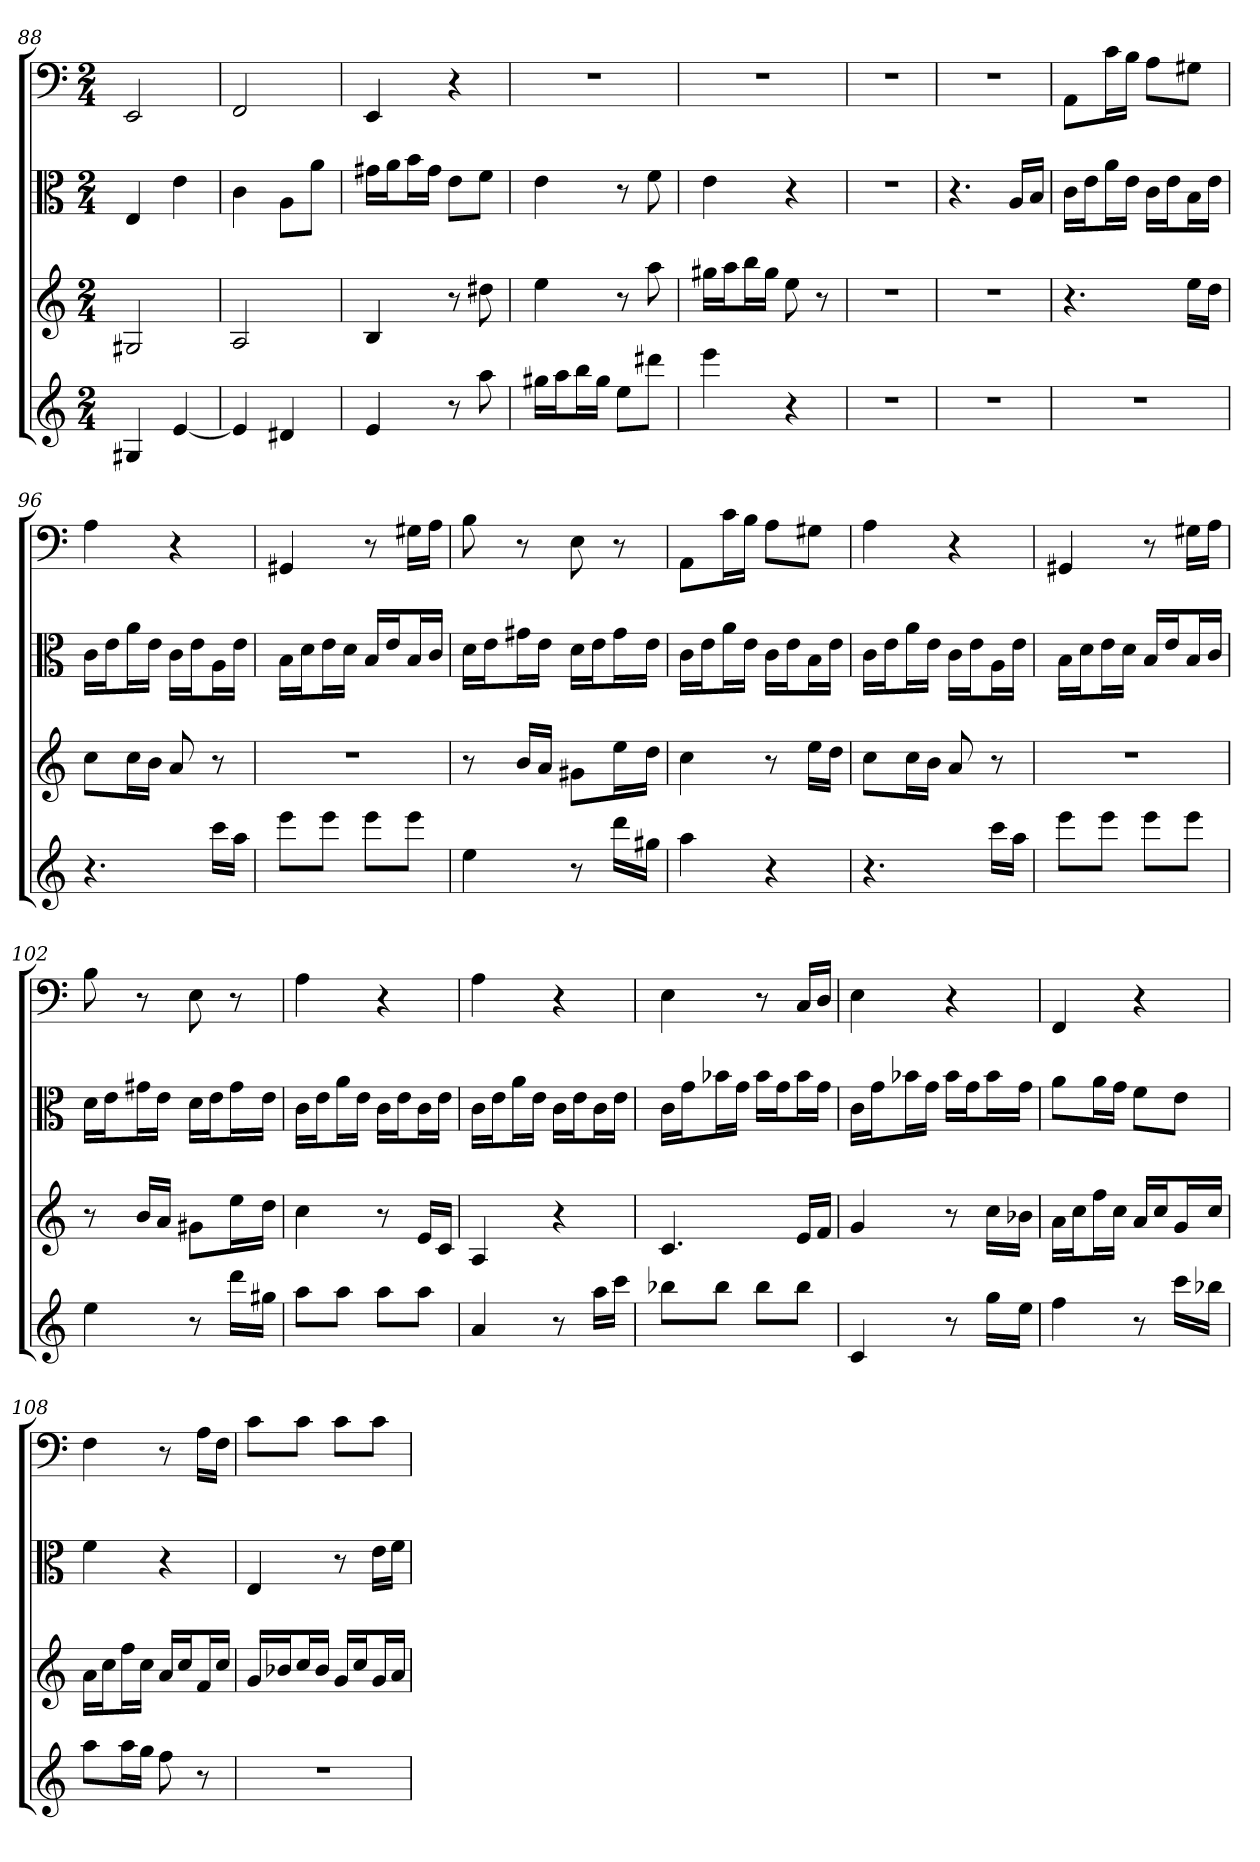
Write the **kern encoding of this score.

**kern	**kern	**kern	**kern
*part4	*part3	*part2	*part1
*staff4	*staff3	*staff2	*staff1
*	*	*clefC3	*clefF4
*k[]	*k[]	*k[]	*k[]
*C:	*C:	*C:	*C:
*M2/4	*M2/4	*M2/4	*M2/4
=88	=88	=88	=88
4G#X	2G#X	4E	2EE
[4e	.	4e	.
=89	=89	=89	=89
4e]	2A	4c	2FF
4d#X	.	8A\L	.
.	.	8a\J	.
=90	=90	=90	=90
4e	4B	16g#X\LL	4EE
.	.	16a\J	.
.	.	16b\L	.
.	.	16g#\JJ	.
8r	8r	8e\L	4r
8aa	8dd#X	8f\J	.
=91	=91	=91	=91
16gg#XLL	4ee	4e	2r
16aaJ	.	.	.
16bbL	.	.	.
16gg#JJ	.	.	.
8eeL	8r	8r	.
8ddd#XJ	8aa	8f	.
=92	=92	=92	=92
4eee	16gg#XLL	4e	2r
.	16aaJ	.	.
.	16bbL	.	.
.	16gg#JJ	.	.
4r	8ee	4r	.
.	8r	.	.
=93	=93	=93	=93
2r	2r	2r	2r
=94	=94	=94	=94
2r	2r	4.r	2r
.	.	16A/LL	.
.	.	16B/JJ	.
=95	=95	=95	=95
2r	4.r	16c\LL	8AA\L
.	.	16e\J	.
.	.	16a\L	16c\L
.	.	16e\JJ	16B\JJ
.	.	16c\LL	8A\L
.	.	16e\J	.
.	16eeLL	16B\L	8G#X\J
.	16ddJJ	16e\JJ	.
=96	=96	=96	=96
4.r	8ccL	16c\LL	4A
.	.	16e\J	.
.	16ccL	16a\L	.
.	16bJJ	16e\JJ	.
.	8a	16c\LL	4r
.	.	16e\J	.
16cccLL	8r	16A\L	.
16aaJJ	.	16e\JJ	.
=97	=97	=97	=97
8eeeL	2r	16B\LL	4GG#X
.	.	16d\J	.
8eeeJ	.	16e\L	.
.	.	16d\JJ	.
8eeeL	.	16B/LL	8r
.	.	16e/J	.
8eeeJ	.	16B/L	16G#X\LL
.	.	16c/JJ	16A\JJ
=98	=98	=98	=98
4ee	8r	16d\LL	8B
.	.	16e\J	.
.	16bLL	16g#X\L	8r
.	16aJJ	16e\JJ	.
8r	8g#XL	16d\LL	8E
.	.	16e\J	.
16dddLL	16eeL	16g#\L	8r
16gg#XJJ	16ddJJ	16e\JJ	.
=99	=99	=99	=99
4aa	4cc	16c\LL	8AA\L
.	.	16e\J	.
.	.	16a\L	16c\L
.	.	16e\JJ	16B\JJ
4r	8r	16c\LL	8A\L
.	.	16e\J	.
.	16eeLL	16B\L	8G#X\J
.	16ddJJ	16e\JJ	.
=100	=100	=100	=100
4.r	8ccL	16c\LL	4A
.	.	16e\J	.
.	16ccL	16a\L	.
.	16bJJ	16e\JJ	.
.	8a	16c\LL	4r
.	.	16e\J	.
16cccLL	8r	16A\L	.
16aaJJ	.	16e\JJ	.
=101	=101	=101	=101
8eeeL	2r	16B\LL	4GG#X
.	.	16d\J	.
8eeeJ	.	16e\L	.
.	.	16d\JJ	.
8eeeL	.	16B/LL	8r
.	.	16e/J	.
8eeeJ	.	16B/L	16G#X\LL
.	.	16c/JJ	16A\JJ
=102	=102	=102	=102
4ee	8r	16d\LL	8B
.	.	16e\J	.
.	16bLL	16g#X\L	8r
.	16aJJ	16e\JJ	.
8r	8g#XL	16d\LL	8E
.	.	16e\J	.
16dddLL	16eeL	16g#\L	8r
16gg#XJJ	16ddJJ	16e\JJ	.
=103	=103	=103	=103
8aaL	4cc	16c\LL	4A
.	.	16e\J	.
8aaJ	.	16a\L	.
.	.	16e\JJ	.
8aaL	8r	16c\LL	4r
.	.	16e\J	.
8aaJ	16eLL	16c\L	.
.	16cJJ	16e\JJ	.
=104	=104	=104	=104
4a	4A	16c\LL	4A
.	.	16e\J	.
.	.	16a\L	.
.	.	16e\JJ	.
8r	4r	16c\LL	4r
.	.	16e\J	.
16aaLL	.	16c\L	.
16cccJJ	.	16e\JJ	.
=105	=105	=105	=105
8bb-XL	4.c	16c\LL	4E
.	.	16g\J	.
8bb-J	.	16b-X\L	.
.	.	16g\JJ	.
8bb-L	.	16b-\LL	8r
.	.	16g\J	.
8bb-J	16eLL	16b-\L	16C/LL
.	16fJJ	16g\JJ	16D/JJ
=106	=106	=106	=106
4c	4g	16c\LL	4E
.	.	16g\J	.
.	.	16b-X\L	.
.	.	16g\JJ	.
8r	8r	16b-\LL	4r
.	.	16g\J	.
16ggLL	16ccLL	16b-\L	.
16eeJJ	16b-XJJ	16g\JJ	.
=107	=107	=107	=107
4ff	16aLL	8a\L	4FF
.	16ccJ	.	.
.	16ffL	16a\L	.
.	16ccJJ	16g\JJ	.
8r	16aLL	8f\L	4r
.	16ccJ	.	.
16cccLL	16gL	8e\J	.
16bb-XJJ	16ccJJ	.	.
=108	=108	=108	=108
8aaL	16aLL	4f	4F
.	16ccJ	.	.
16aaL	16ffL	.	.
16ggJJ	16ccJJ	.	.
8ff	16aLL	4r	8r
.	16ccJ	.	.
8r	16fL	.	16A\LL
.	16ccJJ	.	16F\JJ
=109	=109	=109	=109
2r	16gLL	4E	8c\L
.	16b-XJ	.	.
.	16ccL	.	8c\J
.	16b-JJ	.	.
.	16gLL	8r	8c\L
.	16ccJ	.	.
.	16gL	16e\LL	8c\J
.	16aJJ	16f\JJ	.
=	=	=	=
*-	*-	*-	*-
